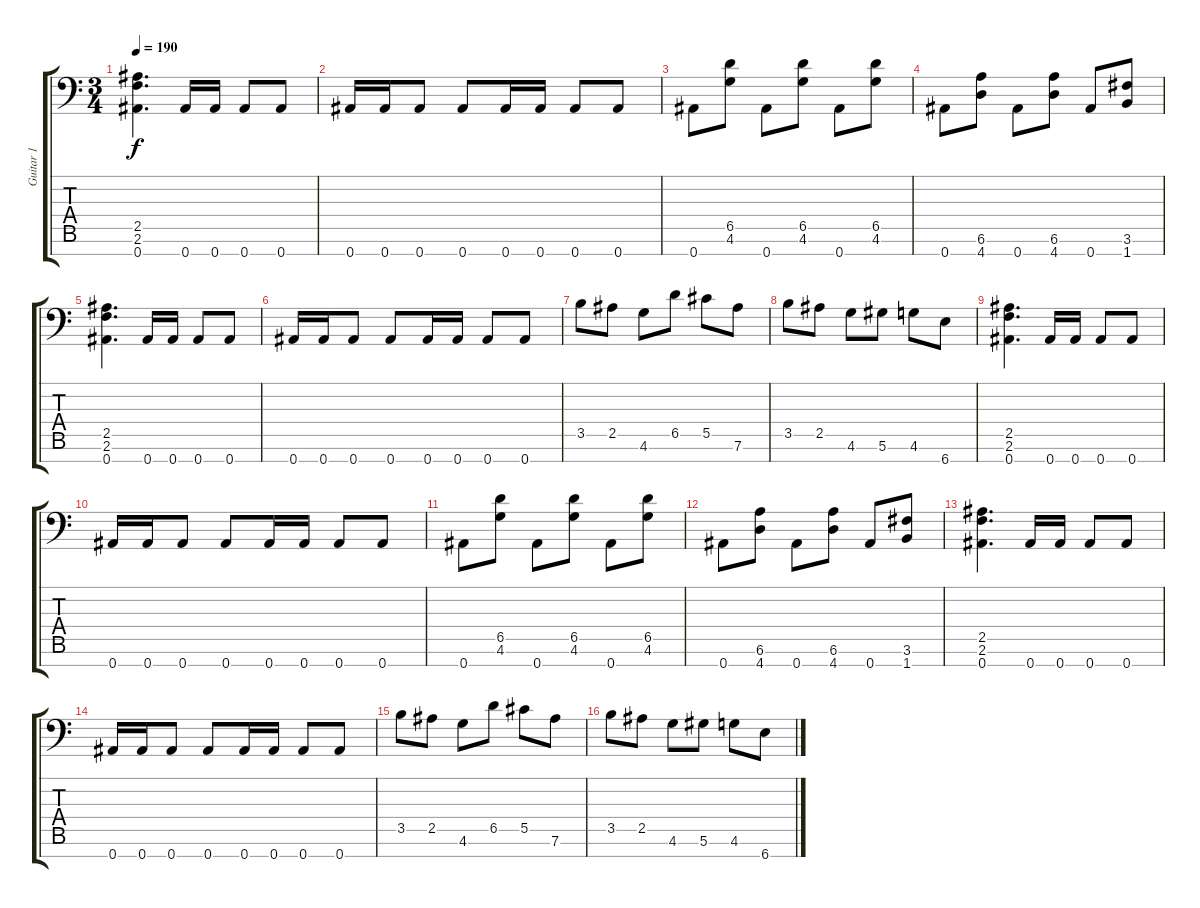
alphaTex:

\track ("Guitar 1" "Guitar 1") {instrument distortionguitar}
\staff {score tabs}
\tuning (Eb4 Bb3 Gb3 Db3 Ab2 Eb2 Bb1) {hide}
\ts (3 4)
\tempo 190
\clef f4
\ks c
(2.5 2.6 0.7).4{d dy f} 0.7.16 0.7.16 0.7.8 0.7.8 |
0.7.16 0.7.16 0.7.8 0.7.8 0.7.16 0.7.16 0.7.8 0.7.8 |
0.7.8 (6.5 4.6).8 0.7.8 (6.5 4.6).8 0.7.8 (6.5 4.6).8 |
0.7.8 (6.6 4.7).8 0.7.8 (6.6 4.7).8 0.7.8 (3.6 1.7).8 |
(2.5 2.6 0.7).4{d} 0.7.16 0.7.16 0.7.8 0.7.8 |
0.7.16 0.7.16 0.7.8 0.7.8 0.7.16 0.7.16 0.7.8 0.7.8 |
3.5.8 2.5.8 4.6.8 6.5.8 5.5.8 7.6.8 |
3.5.8 2.5.8 4.6.8 5.6.8 4.6.8 6.7.8 |
(2.5 2.6 0.7).4{d} 0.7.16 0.7.16 0.7.8 0.7.8 |
0.7.16 0.7.16 0.7.8 0.7.8 0.7.16 0.7.16 0.7.8 0.7.8 |
0.7.8 (6.5 4.6).8 0.7.8 (6.5 4.6).8 0.7.8 (6.5 4.6).8 |
0.7.8 (6.6 4.7).8 0.7.8 (6.6 4.7).8 0.7.8 (3.6 1.7).8 |
(2.5 2.6 0.7).4{d} 0.7.16 0.7.16 0.7.8 0.7.8 |
0.7.16 0.7.16 0.7.8 0.7.8 0.7.16 0.7.16 0.7.8 0.7.8 |
3.5.8 2.5.8 4.6.8 6.5.8 5.5.8 7.6.8 |
3.5.8 2.5.8 4.6.8 5.6.8 4.6.8 6.7.8
